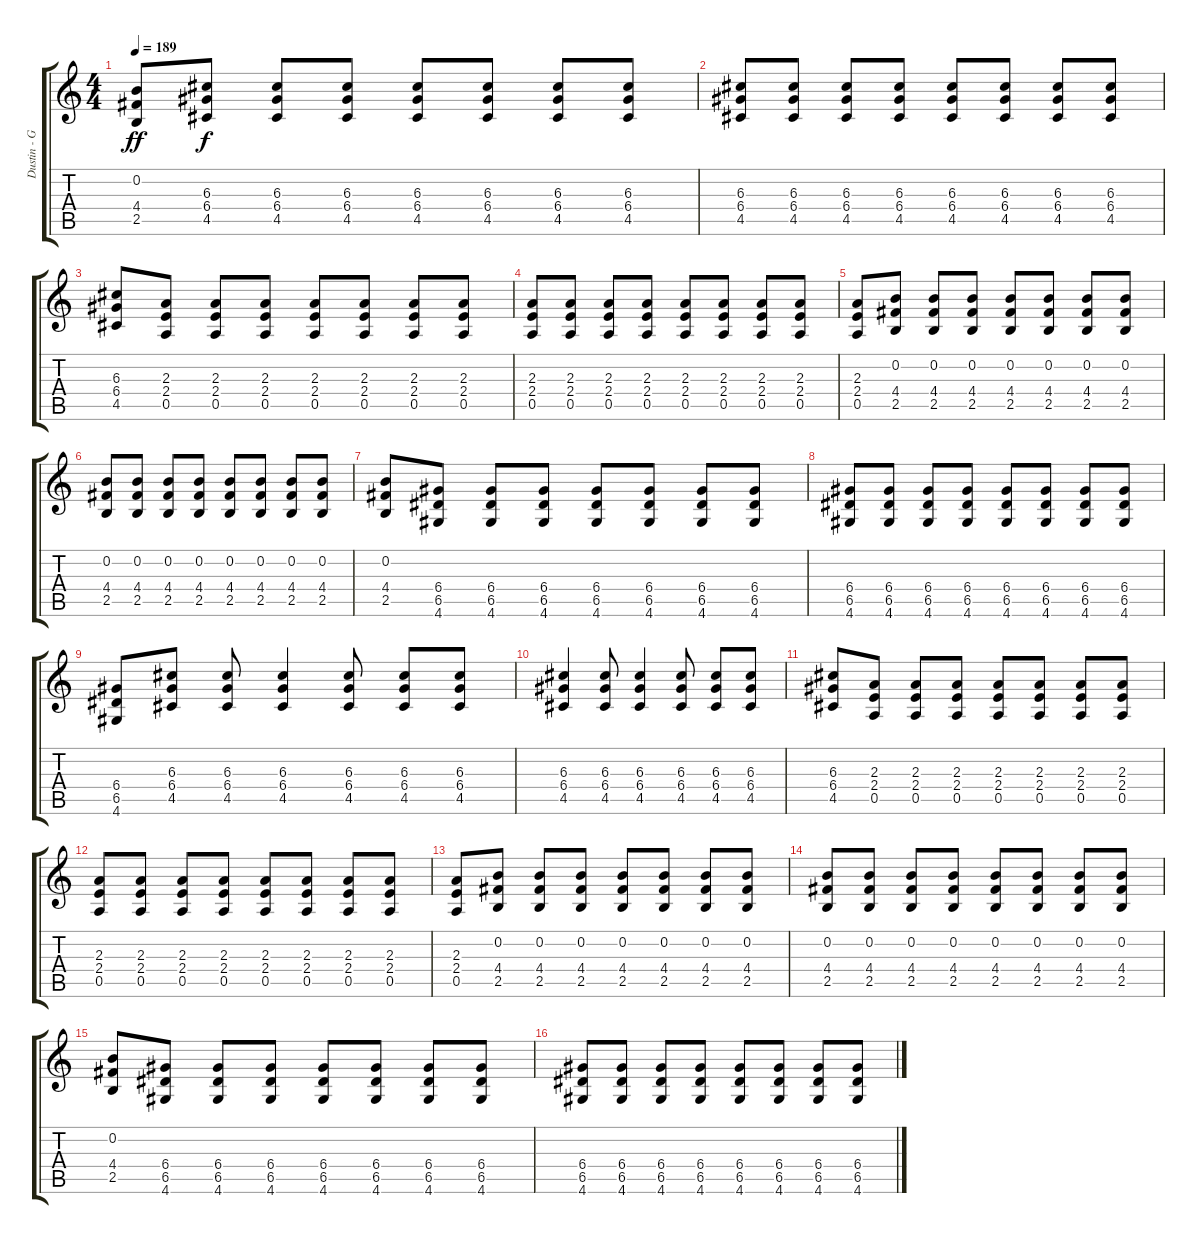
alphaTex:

\track ("Dustin - Guitar" "Dustin - G") {instrument distortionguitar}
\staff {score tabs}
\tuning (E4 B3 G3 D3 A2 E2) {hide}
\ts (4 4)
\tempo 189
\clef g2
\ks c
(0.2 4.4 2.5).8{dy ff} (6.3 6.4 4.5).8{dy f} (6.3 6.4 4.5).8 (6.3 6.4 4.5).8 (6.3 6.4 4.5).8 (6.3 6.4 4.5).8 (6.3 6.4 4.5).8 (6.3 6.4 4.5).8 |
(6.3 6.4 4.5).8 (6.3 6.4 4.5).8 (6.3 6.4 4.5).8 (6.3 6.4 4.5).8 (6.3 6.4 4.5).8 (6.3 6.4 4.5).8 (6.3 6.4 4.5).8 (6.3 6.4 4.5).8 |
(6.3 6.4 4.5).8 (2.3 2.4 0.5).8 (2.3 2.4 0.5).8 (2.3 2.4 0.5).8 (2.3 2.4 0.5).8 (2.3 2.4 0.5).8 (2.3 2.4 0.5).8 (2.3 2.4 0.5).8 |
(2.3 2.4 0.5).8 (2.3 2.4 0.5).8 (2.3 2.4 0.5).8 (2.3 2.4 0.5).8 (2.3 2.4 0.5).8 (2.3 2.4 0.5).8 (2.3 2.4 0.5).8 (2.3 2.4 0.5).8 |
(2.3 2.4 0.5).8 (0.2 4.4 2.5).8 (0.2 4.4 2.5).8 (0.2 4.4 2.5).8 (0.2 4.4 2.5).8 (0.2 4.4 2.5).8 (0.2 4.4 2.5).8 (0.2 4.4 2.5).8 |
(0.2 4.4 2.5).8 (0.2 4.4 2.5).8 (0.2 4.4 2.5).8 (0.2 4.4 2.5).8 (0.2 4.4 2.5).8 (0.2 4.4 2.5).8 (0.2 4.4 2.5).8 (0.2 4.4 2.5).8 |
(0.2 4.4 2.5).8 (6.4 6.5 4.6).8 (6.4 6.5 4.6).8 (6.4 6.5 4.6).8 (6.4 6.5 4.6).8 (6.4 6.5 4.6).8 (6.4 6.5 4.6).8 (6.4 6.5 4.6).8 |
(6.4 6.5 4.6).8 (6.4 6.5 4.6).8 (6.4 6.5 4.6).8 (6.4 6.5 4.6).8 (6.4 6.5 4.6).8 (6.4 6.5 4.6).8 (6.4 6.5 4.6).8 (6.4 6.5 4.6).8 |
(6.4 6.5 4.6).8 (6.3 6.4 4.5).8{instrument electricguitarmuted} (6.3 6.4 4.5).8 (6.3 6.4 4.5).4{instrument distortionguitar} (6.3 6.4 4.5).8 (6.3 6.4 4.5).8 (6.3 6.4 4.5).8 |
(6.3 6.4 4.5).4 (6.3 6.4 4.5).8 (6.3 6.4 4.5).4 (6.3 6.4 4.5).8 (6.3 6.4 4.5).8 (6.3 6.4 4.5).8 |
(6.3 6.4 4.5).8 (2.3 2.4 0.5).8 (2.3 2.4 0.5).8 (2.3 2.4 0.5).8 (2.3 2.4 0.5).8 (2.3 2.4 0.5).8 (2.3 2.4 0.5).8 (2.3 2.4 0.5).8 |
(2.3 2.4 0.5).8 (2.3 2.4 0.5).8 (2.3 2.4 0.5).8 (2.3 2.4 0.5).8 (2.3 2.4 0.5).8 (2.3 2.4 0.5).8 (2.3 2.4 0.5).8 (2.3 2.4 0.5).8 |
(2.3 2.4 0.5).8 (0.2 4.4 2.5).8 (0.2 4.4 2.5).8 (0.2 4.4 2.5).8 (0.2 4.4 2.5).8 (0.2 4.4 2.5).8 (0.2 4.4 2.5).8 (0.2 4.4 2.5).8 |
(0.2 4.4 2.5).8 (0.2 4.4 2.5).8 (0.2 4.4 2.5).8 (0.2 4.4 2.5).8 (0.2 4.4 2.5).8 (0.2 4.4 2.5).8 (0.2 4.4 2.5).8 (0.2 4.4 2.5).8 |
(0.2 4.4 2.5).8 (6.4 6.5 4.6).8 (6.4 6.5 4.6).8 (6.4 6.5 4.6).8 (6.4 6.5 4.6).8 (6.4 6.5 4.6).8 (6.4 6.5 4.6).8 (6.4 6.5 4.6).8 |
(6.4 6.5 4.6).8 (6.4 6.5 4.6).8 (6.4 6.5 4.6).8{instrument electricguitarmuted} (6.4 6.5 4.6).8 (6.4 6.5 4.6).8{instrument distortionguitar} (6.4 6.5 4.6).8{instrument electricguitarmuted} (6.4 6.5 4.6).8 (6.4 6.5 4.6).8{instrument distortionguitar}
